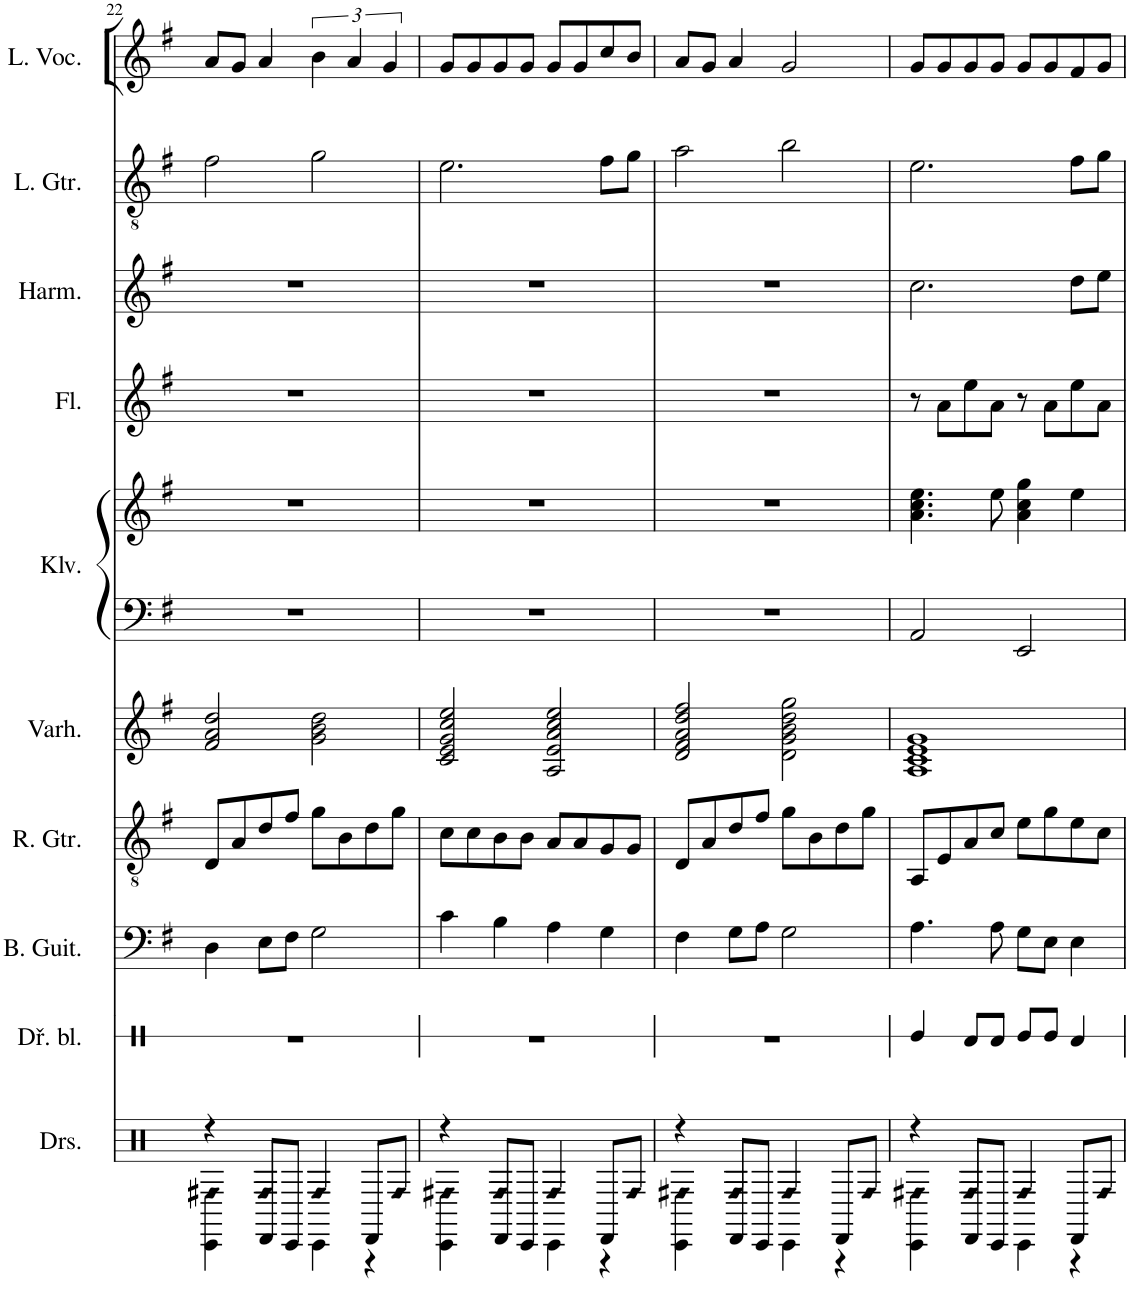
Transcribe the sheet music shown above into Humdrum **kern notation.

**kern	**kern	**kern	**kern	**kern	**kern	**kern	**kern	**kern	**kern	**kern
*part10	*part9	*part8	*part7	*part6	*part5	*part5	*part4	*part3	*part2	*part1
*staff11	*staff10	*staff9	*staff8	*staff7	*staff6	*staff5	*staff4	*staff3	*staff2	*staff1
*I"Drumset	*I"Dřevěné bloky	*I"Bass Guitar	*I"Rhythm Guitar	*I"Varhany	*I"Klavír	*	*I"Flétna	*I"Foukací harmonika	*I"Lead Guitar	*I"Lead Vocals
*I'Drs.	*I'Dř. bl.	*I'B. Guit.	*I'R. Gtr.	*I'Varh.	*I'Klv.	*	*I'Fl.	*I'Harm.	*I'L. Gtr.	*I'L. Voc.
!!LO:PB:g=z
*clefX	*clefX	*clefF4	*clefGv2	*clefG2	*clefF4	*clefG2	*clefG2	*clefG2	*clefGv2	*clefG2
*	*Trd8c14	*Trd7c12	*	*	*	*	*Trd4c7	*Trd7c12	*	*
*k[]	*k[]	*k[f#]	*k[f#]	*k[f#]	*k[f#]	*k[f#]	*k[f#]	*k[f#]	*k[f#]	*k[f#]
*M4/4	*M4/4	*M4/4	*M4/4	*M4/4	*M4/4	*M4/4	*M4/4	*M4/4	*M4/4	*M4/4
=22	=22	=22	=22	=22	=22	=22	=22	=22	=22	=22
*^	*	*	*	*	*	*	*	*	*	*
!	!LO:N:n=2:head=diamond	!	!	!	!	!	!	!	!	!	!
4r	4CC\ 4F#X\	1r	4D\	8D/L	2f#/ 2a/ 2dd/	1r	1r	1r	1r	2f#\	8a/L
.	.	.	.	8A/	.	.	.	.	.	.	8g/J
!	!LO:N:head=diamond	!	!	!	!	!	!	!	!	!	!
8DD/L	4F/	.	8E\L	8d/	.	.	.	.	.	.	4a/
8CC/J	.	.	8F#\J	8f#/J	.	.	.	.	.	.	.
!	!LO:N:head=diamond	!	!	!	!	!	!	!	!	!	!
4CC\	4F/	.	2G\	8g\L	2g\ 2b\ 2dd\	.	.	.	.	2g\	6b\
.	.	.	.	8B\	.	.	.	.	.	.	.
.	.	.	.	.	.	.	.	.	.	.	6a/
8DD/L	4r	.	.	8d\	.	.	.	.	.	.	.
.	.	.	.	.	.	.	.	.	.	.	6g/
!LO:N:head=diamond	!	!	!	!	!	!	!	!	!	!	!
8F/J	.	.	.	8g\J	.	.	.	.	.	.	.
=23	=23	=23	=23	=23	=23	=23	=23	=23	=23	=23	=23
!	!LO:N:n=2:head=diamond	!	!	!	!	!	!	!	!	!	!
4r	4CC\ 4F#X\	1r	4c\	8c\L	2c/ 2e/ 2g/ 2cc/ 2ee/	1r	1r	1r	1r	2.e\	8g/L
.	.	.	.	8c\	.	.	.	.	.	.	8g/
!	!LO:N:head=diamond	!	!	!	!	!	!	!	!	!	!
8DD/L	4F/	.	4B\	8B\	.	.	.	.	.	.	8g/
8CC/J	.	.	.	8B\J	.	.	.	.	.	.	8g/J
!	!LO:N:head=diamond	!	!	!	!	!	!	!	!	!	!
4CC\	4F/	.	4A\	8A/L	2A/ 2e/ 2a/ 2cc/ 2ee/	.	.	.	.	.	8g/L
.	.	.	.	8A/	.	.	.	.	.	.	8g/
8DD/L	4r	.	4G\	8G/	.	.	.	.	.	8f#\L	8cc/
!LO:N:head=diamond	!	!	!	!	!	!	!	!	!	!	!
8F/J	.	.	.	8G/J	.	.	.	.	.	8g\J	8b/J
=24	=24	=24	=24	=24	=24	=24	=24	=24	=24	=24	=24
!	!LO:N:n=2:head=diamond	!	!	!	!	!	!	!	!	!	!
4r	4CC\ 4F#X\	1r	4F#\	8D/L	2d/ 2f#/ 2a/ 2dd/ 2ff#/	1r	1r	1r	1r	2a\	8a/L
.	.	.	.	8A/	.	.	.	.	.	.	8g/J
!	!LO:N:head=diamond	!	!	!	!	!	!	!	!	!	!
8DD/L	4F/	.	8G\L	8d/	.	.	.	.	.	.	4a/
8CC/J	.	.	8A\J	8f#/J	.	.	.	.	.	.	.
!	!LO:N:head=diamond	!	!	!	!	!	!	!	!	!	!
4CC\	4F/	.	2G\	8g\L	2d\ 2g\ 2b\ 2dd\ 2gg\	.	.	.	.	2b\	2g/
.	.	.	.	8B\	.	.	.	.	.	.	.
8DD/L	4r	.	.	8d\	.	.	.	.	.	.	.
!LO:N:head=diamond	!	!	!	!	!	!	!	!	!	!	!
8F/J	.	.	.	8g\J	.	.	.	.	.	.	.
=25	=25	=25	=25	=25	=25	=25	=25	=25	=25	=25	=25
!	!LO:N:n=2:head=diamond	!	!	!	!	!	!	!	!	!	!
4r	4CC\ 4F#X\	4ff/	4.A\	8AA/L	1A 1c 1e 1g	2AA/	4.a\ 4.cc\ 4.ee\	8r	2.cc\	2.e\	8g/L
.	.	.	.	8E/	.	.	.	8a\L	.	.	8g/
!	!LO:N:head=diamond	!	!	!	!	!	!	!	!	!	!
8DD/L	4F/	8ee/L	.	8A/	.	.	.	8ee\	.	.	8g/
8CC/J	.	8ee/J	8A\	8c/J	.	.	8ee\	8a\J	.	.	8g/J
!	!LO:N:head=diamond	!	!	!	!	!	!	!	!	!	!
4CC\	4F/	8ff/L	8G\L	8e\L	.	2EE/	4a\ 4cc\ 4gg\	8r	.	.	8g/L
.	.	8ff/J	8E\J	8g\	.	.	.	8a\L	.	.	8g/
8DD/L	4r	4ee/	4E\	8e\	.	.	4ee\	8ee\	8dd\L	8f#\L	8f#/
!LO:N:head=diamond	!	!	!	!	!	!	!	!	!	!	!
8F/J	.	.	.	8c\J	.	.	.	8a\J	8ee\J	8g\J	8g/J
*v	*v	*	*	*	*	*	*	*	*	*	*
=	=	=	=	=	=	=	=	=	=	=
*-	*-	*-	*-	*-	*-	*-	*-	*-	*-	*-
